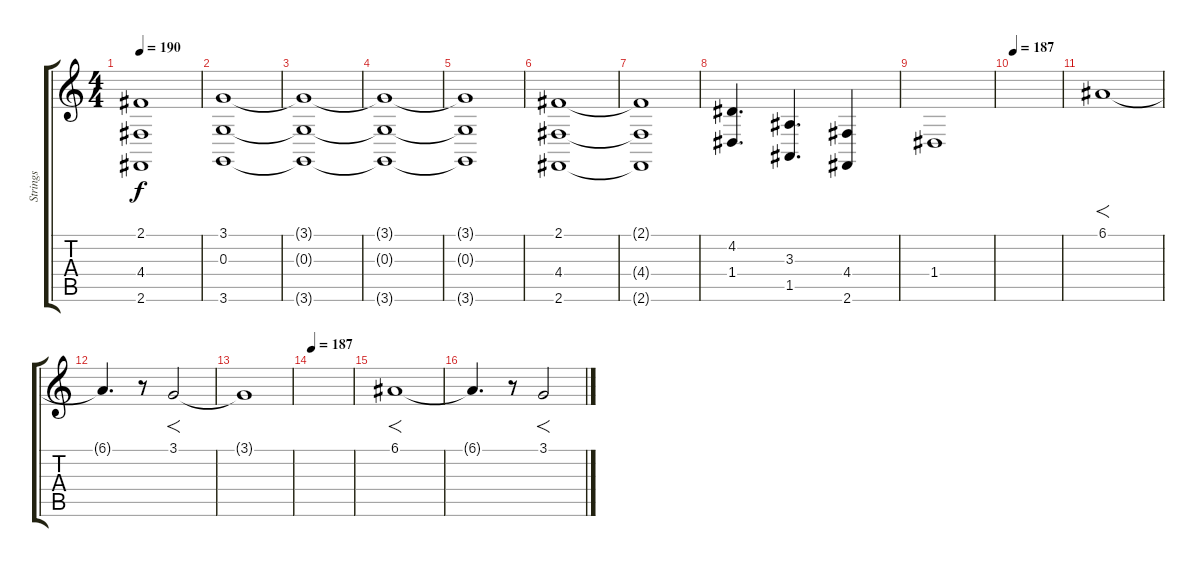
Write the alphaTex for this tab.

\track ("Strings" "Strings") {instrument stringensemble1}
\staff {score tabs}
\tuning (E4 B3 G3 D3 A2 E2) {hide}
\ts (4 4)
\tempo 190
\clef g2
\ks c
(2.1{t} 4.4{t} 2.6{t}).1{dy f} |
(3.1 0.3 3.6).1 |
(3.1{t} 0.3{t} 3.6{t}).1 |
(3.1{t} 0.3{t} 3.6{t}).1 |
(3.1{t} 0.3{t} 3.6{t}).1 |
(2.1 4.4 2.6).1 |
(2.1{t} 4.4{t} 2.6{t}).1 |
(4.2 1.4).4{d} (3.3 1.5).4{d} (4.4 2.6).4 |
1.4.1 |
\tempo 187
|
6.1.1{f volume 13} |
6.1{t}.4{d} r.8 3.1.2{f} |
3.1{t}.1 |
\tempo 187
|
6.1.1{f volume 13} |
6.1{t}.4{d} r.8 3.1.2{f}
